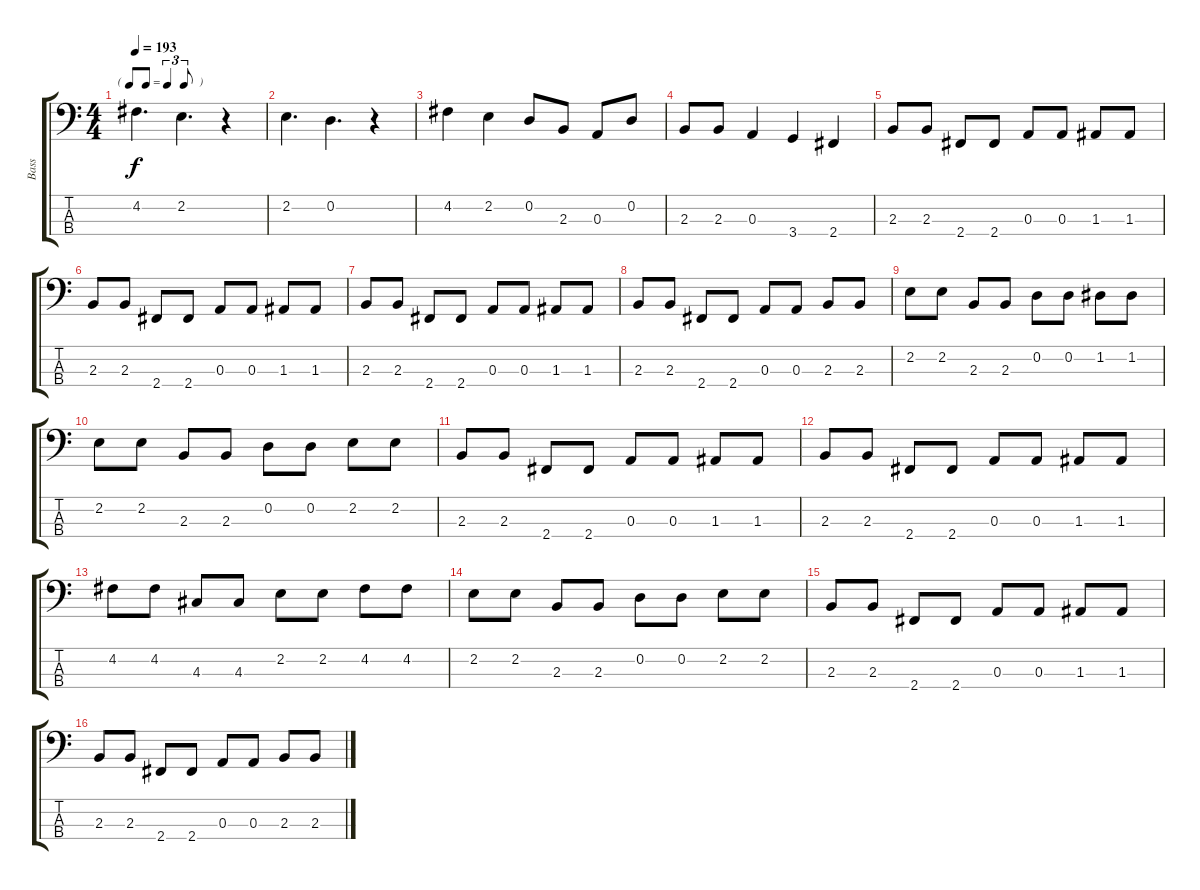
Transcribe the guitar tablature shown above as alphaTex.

\track ("Bass" "Bass") {instrument slapbass1}
\staff {score tabs}
\tuning (G2 D2 A1 E1) {hide}
\ts (4 4)
\tf triplet8th
\tempo 193
\clef f4
\ks c
4.2.4{d dy f} 2.2.4{d} r.4 |
2.2.4{d} 0.2.4{d} r.4 |
4.2.4 2.2.4 0.2.8 2.3.8 0.3.8 0.2.8 |
2.3.8 2.3.8 0.3.4 3.4.4 2.4.4 |
2.3.8 2.3.8 2.4.8 2.4.8 0.3.8 0.3.8 1.3.8 1.3.8 |
2.3.8 2.3.8 2.4.8 2.4.8 0.3.8 0.3.8 1.3.8 1.3.8 |
2.3.8 2.3.8 2.4.8 2.4.8 0.3.8 0.3.8 1.3.8 1.3.8 |
2.3.8 2.3.8 2.4.8 2.4.8 0.3.8 0.3.8 2.3.8 2.3.8 |
2.2.8 2.2.8 2.3.8 2.3.8 0.2.8 0.2.8 1.2.8 1.2.8 |
2.2.8 2.2.8 2.3.8 2.3.8 0.2.8 0.2.8 2.2.8 2.2.8 |
2.3.8 2.3.8 2.4.8 2.4.8 0.3.8 0.3.8 1.3.8 1.3.8 |
2.3.8 2.3.8 2.4.8 2.4.8 0.3.8 0.3.8 1.3.8 1.3.8 |
4.2.8 4.2.8 4.3.8 4.3.8 2.2.8 2.2.8 4.2.8 4.2.8 |
2.2.8 2.2.8 2.3.8 2.3.8 0.2.8 0.2.8 2.2.8 2.2.8 |
2.3.8 2.3.8 2.4.8 2.4.8 0.3.8 0.3.8 1.3.8 1.3.8 |
2.3.8 2.3.8 2.4.8 2.4.8 0.3.8 0.3.8 2.3.8 2.3.8
